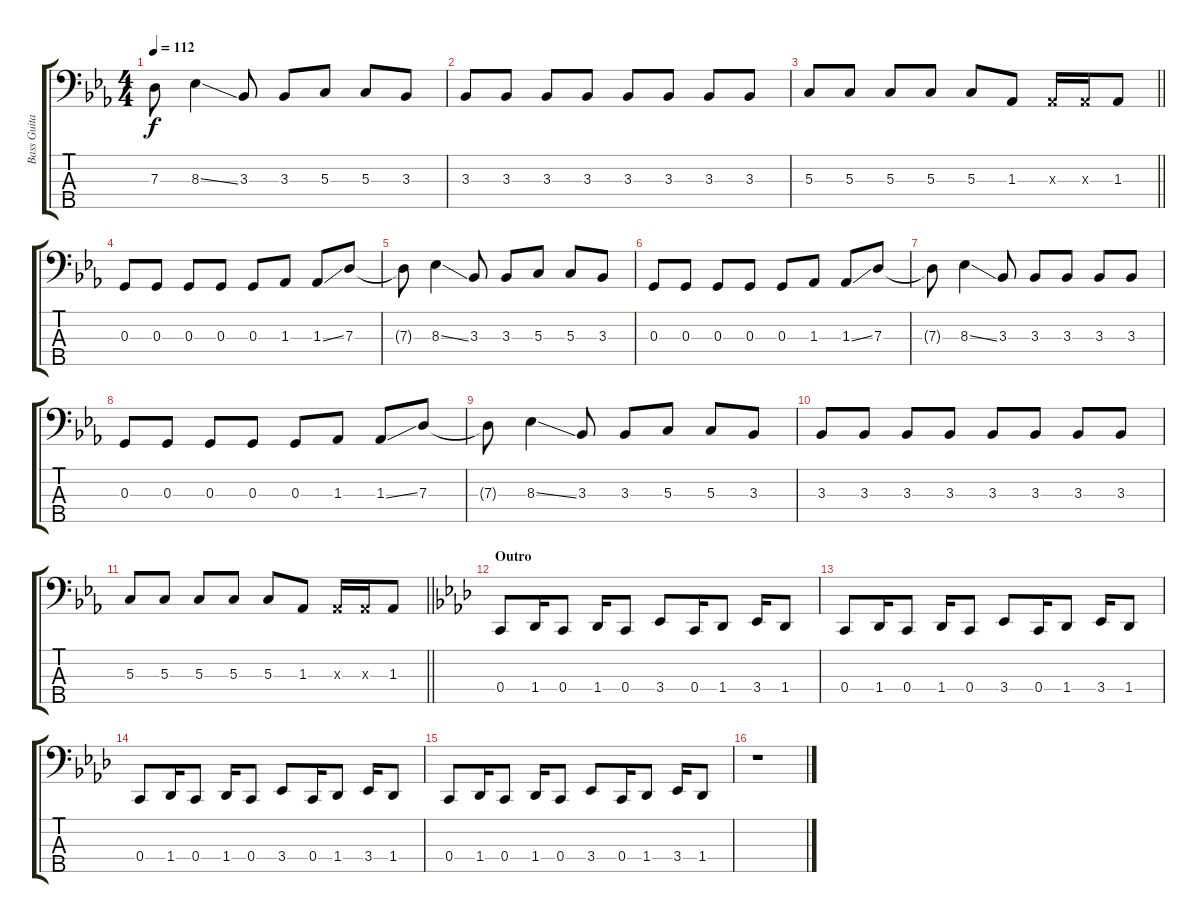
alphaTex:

\track ("Bass Guitar" "Bass Guita") {instrument electricbassfinger}
\staff {score tabs}
\tuning (F2 C2 G1 C1 A0) {hide}
\ts (4 4)
\tempo 112
\clef f4
\ks eb
7.3{t}.8{dy f} 8.3{ss}.4 3.3.8 3.3.8 5.3.8 5.3.8 3.3.8 |
3.3.8 3.3.8 3.3.8 3.3.8 3.3.8 3.3.8 3.3.8 3.3.8 |
\barLineRight lightlight
5.3.8 5.3.8 5.3.8 5.3.8 5.3.8 1.3.8 1.3{x}.16 1.3{x}.16 1.3.8 |
0.3.8 0.3.8 0.3.8 0.3.8 0.3.8 1.3.8 1.3{ss}.8 7.3.8 |
7.3{t}.8 8.3{ss}.4 3.3.8 3.3.8 5.3.8 5.3.8 3.3.8 |
0.3.8 0.3.8 0.3.8 0.3.8 0.3.8 1.3.8 1.3{ss}.8 7.3.8 |
7.3{t}.8 8.3{ss}.4 3.3.8 3.3.8 3.3.8 3.3.8 3.3.8 |
0.3.8 0.3.8 0.3.8 0.3.8 0.3.8 1.3.8 1.3{ss}.8 7.3.8 |
7.3{t}.8 8.3{ss}.4 3.3.8 3.3.8 5.3.8 5.3.8 3.3.8 |
3.3.8 3.3.8 3.3.8 3.3.8 3.3.8 3.3.8 3.3.8 3.3.8 |
\barLineRight lightlight
5.3.8 5.3.8 5.3.8 5.3.8 5.3.8 1.3.8 1.3{x}.16 1.3{x}.16 1.3.8 |
\section ("" "Outro")
\ks ab
0.4.8 1.4.16 0.4.8 1.4.16 0.4.8 3.4.8 0.4.16 1.4.8 3.4.16 1.4.8 |
0.4.8 1.4.16 0.4.8 1.4.16 0.4.8 3.4.8 0.4.16 1.4.8 3.4.16 1.4.8 |
0.4.8 1.4.16 0.4.8 1.4.16 0.4.8 3.4.8 0.4.16 1.4.8 3.4.16 1.4.8 |
0.4.8 1.4.16 0.4.8 1.4.16 0.4.8 3.4.8 0.4.16 1.4.8 3.4.16 1.4.8 |
r.1
